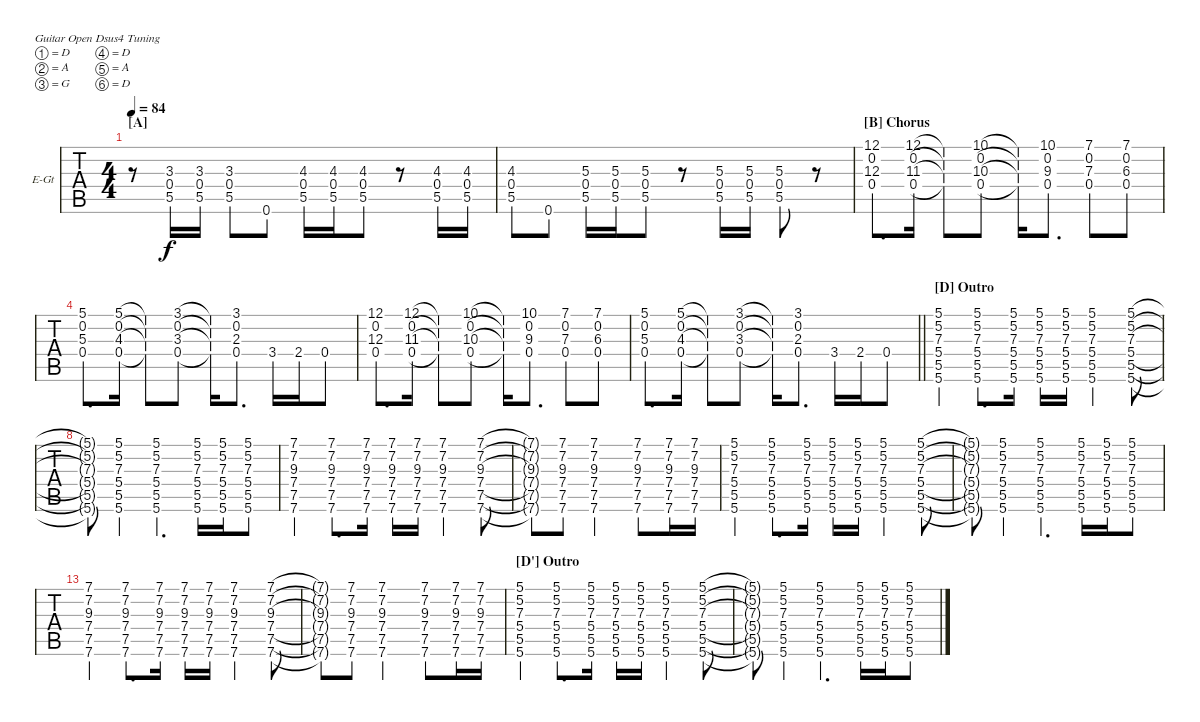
\bracketExtendMode nobrackets
\firstSystemTrackNameOrientation horizontal
\otherSystemsTrackNameOrientation horizontal
\defaultBarNumberDisplay FirstOfSystem
\track ("Electric Guitar" "E-Gt") {instrument distortionguitar}
\staff {tabs}
\tuning (D4 A3 G3 D3 A2 D2)
\ts (4 4)
\section ("A" "")
\tempo 84
\clef g2
\scale
0.333333
\ks d
r.8{dy f} (3.3 0.4 5.5).16 (3.3 0.4 5.5).16 (3.3 0.4 5.5).8 0.6.8 (4.3 0.4 5.5).16 (4.3 0.4 5.5).16 (4.3 0.4 5.5).8 r.8 (4.3 0.4 5.5).16 (4.3 0.4 5.5).16 |
\scale
0.333333 (4.3 0.4 5.5).8 0.6.8 (5.3 0.4 5.5).16 (5.3 0.4 5.5).16 (5.3 0.4 5.5).8 r.8 (5.3 0.4 5.5).16 (5.3 0.4 5.5).16 (5.3 0.4 5.5).8 r.8 |
\section ("B" "Chorus")
\scale
0.333333 (12.1 0.2 12.3 0.4).8{d} (12.1 0.2 11.3 0.4).16 (12.1{t} 0.2{t} 11.3{t} 0.4{t}).8 (10.1 0.2 10.3 0.4).8 (10.1{t} 0.2{t} 10.3{t} 0.4{t}).16 (10.1 0.2 9.3 0.4).8{d} (7.1 0.2 7.3 0.4).8 (7.1 0.2 6.3 0.4).8 |
\scale
0.333333 (5.1 0.2 5.3 0.4).8{d} (5.1 0.2 4.3 0.4).16 (5.1{t} 0.2{t} 4.3{t} 0.4{t}).8 (3.1 0.2 3.3 0.4).8 (3.1{t} 0.2{t} 3.3{t} 0.4{t}).16 (3.1 0.2 2.3 0.4).8{d} 3.4.16 2.4.16 0.4.8 |
\scale
0.333333 (12.1 0.2 12.3 0.4).8{d} (12.1 0.2 11.3 0.4).16 (12.1{t} 0.2{t} 11.3{t} 0.4{t}).8 (10.1 0.2 10.3 0.4).8 (10.1{t} 0.2{t} 10.3{t} 0.4{t}).16 (10.1 0.2 9.3 0.4).8{d} (7.1 0.2 7.3 0.4).8 (7.1 0.2 6.3 0.4).8 |
\scale
0.333333
\barLineRight lightlight
(5.1 0.2 5.3 0.4).8{d} (5.1 0.2 4.3 0.4).16 (5.1{t} 0.2{t} 4.3{t} 0.4{t}).8 (3.1 0.2 3.3 0.4).8 (3.1{t} 0.2{t} 3.3{t} 0.4{t}).16 (3.1 0.2 2.3 0.4).8{d} 3.4.16 2.4.16 0.4.8 |
\section ("D" "Outro")
\scale
0.333333 (5.1 5.2 7.3 5.4 5.5 5.6).4 (5.1 5.2 7.3 5.4 5.5 5.6).8{d} (5.1 5.2 7.3 5.4 5.5 5.6).16 (5.1 5.2 7.3 5.4 5.5 5.6).16 (5.1 5.2 7.3 5.4 5.5 5.6).16 (5.1 5.2 7.3 5.4 5.5 5.6).4 (5.1 5.2 7.3 5.4 5.5 5.6).8 |
\scale
0.333333 (5.1{t} 5.2{t} 7.3{t} 5.4{t} 5.5{t} 5.6{t}).8 (5.1 5.2 7.3 5.4 5.5 5.6).4 (5.1 5.2 7.3 5.4 5.5 5.6).4{d} (5.1 5.2 7.3 5.4 5.5 5.6).16 (5.1 5.2 7.3 5.4 5.5 5.6).16 (5.1 5.2 7.3 5.4 5.5 5.6).8 |
\scale
0.333333 (7.1 7.2 9.3 7.4 7.5 7.6).4 (7.1 7.2 9.3 7.4 7.5 7.6).8{d} (7.1 7.2 9.3 7.4 7.5 7.6).16 (7.1 7.2 9.3 7.4 7.5 7.6).16 (7.1 7.2 9.3 7.4 7.5 7.6).16 (7.1 7.2 9.3 7.4 7.5 7.6).4 (7.1 7.2 9.3 7.4 7.5 7.6).8 |
\scale
0.333333 (7.1{t} 7.2{t} 9.3{t} 7.4{t} 7.5{t} 7.6{t}).8 (7.1 7.2 9.3 7.4 7.5 7.6).8 (7.1 7.2 9.3 7.4 7.5 7.6).2 (7.1 7.2 9.3 7.4 7.5 7.6).8 (7.1 7.2 9.3 7.4 7.5 7.6).16 (7.1 7.2 9.3 7.4 7.5 7.6).16 |
\scale
0.333333 (5.1 5.2 7.3 5.4 5.5 5.6).4 (5.1 5.2 7.3 5.4 5.5 5.6).8{d} (5.1 5.2 7.3 5.4 5.5 5.6).16 (5.1 5.2 7.3 5.4 5.5 5.6).16 (5.1 5.2 7.3 5.4 5.5 5.6).16 (5.1 5.2 7.3 5.4 5.5 5.6).4 (5.1 5.2 7.3 5.4 5.5 5.6).8 |
\scale
0.333333 (5.1{t} 5.2{t} 7.3{t} 5.4{t} 5.5{t} 5.6{t}).8 (5.1 5.2 7.3 5.4 5.5 5.6).4 (5.1 5.2 7.3 5.4 5.5 5.6).4{d} (5.1 5.2 7.3 5.4 5.5 5.6).16 (5.1 5.2 7.3 5.4 5.5 5.6).16 (5.1 5.2 7.3 5.4 5.5 5.6).8 |
\scale
0.333333 (7.1 7.2 9.3 7.4 7.5 7.6).4 (7.1 7.2 9.3 7.4 7.5 7.6).8{d} (7.1 7.2 9.3 7.4 7.5 7.6).16 (7.1 7.2 9.3 7.4 7.5 7.6).16 (7.1 7.2 9.3 7.4 7.5 7.6).16 (7.1 7.2 9.3 7.4 7.5 7.6).4 (7.1 7.2 9.3 7.4 7.5 7.6).8 |
\scale
0.333333 (7.1{t} 7.2{t} 9.3{t} 7.4{t} 7.5{t} 7.6{t}).8 (7.1 7.2 9.3 7.4 7.5 7.6).8 (7.1 7.2 9.3 7.4 7.5 7.6).2 (7.1 7.2 9.3 7.4 7.5 7.6).8 (7.1 7.2 9.3 7.4 7.5 7.6).16 (7.1 7.2 9.3 7.4 7.5 7.6).16 |
\section ("D'" "Outro")
\scale
0.333333 (5.1 5.2 7.3 5.4 5.5 5.6).4 (5.1 5.2 7.3 5.4 5.5 5.6).8{d} (5.1 5.2 7.3 5.4 5.5 5.6).16 (5.1 5.2 7.3 5.4 5.5 5.6).16 (5.1 5.2 7.3 5.4 5.5 5.6).16 (5.1 5.2 7.3 5.4 5.5 5.6).4 (5.1 5.2 7.3 5.4 5.5 5.6).8 |
\scale
0.333333 (5.1{t} 5.2{t} 7.3{t} 5.4{t} 5.5{t} 5.6{t}).8 (5.1 5.2 7.3 5.4 5.5 5.6).4 (5.1 5.2 7.3 5.4 5.5 5.6).4{d} (5.1 5.2 7.3 5.4 5.5 5.6).16 (5.1 5.2 7.3 5.4 5.5 5.6).16 (5.1 5.2 7.3 5.4 5.5 5.6).8
